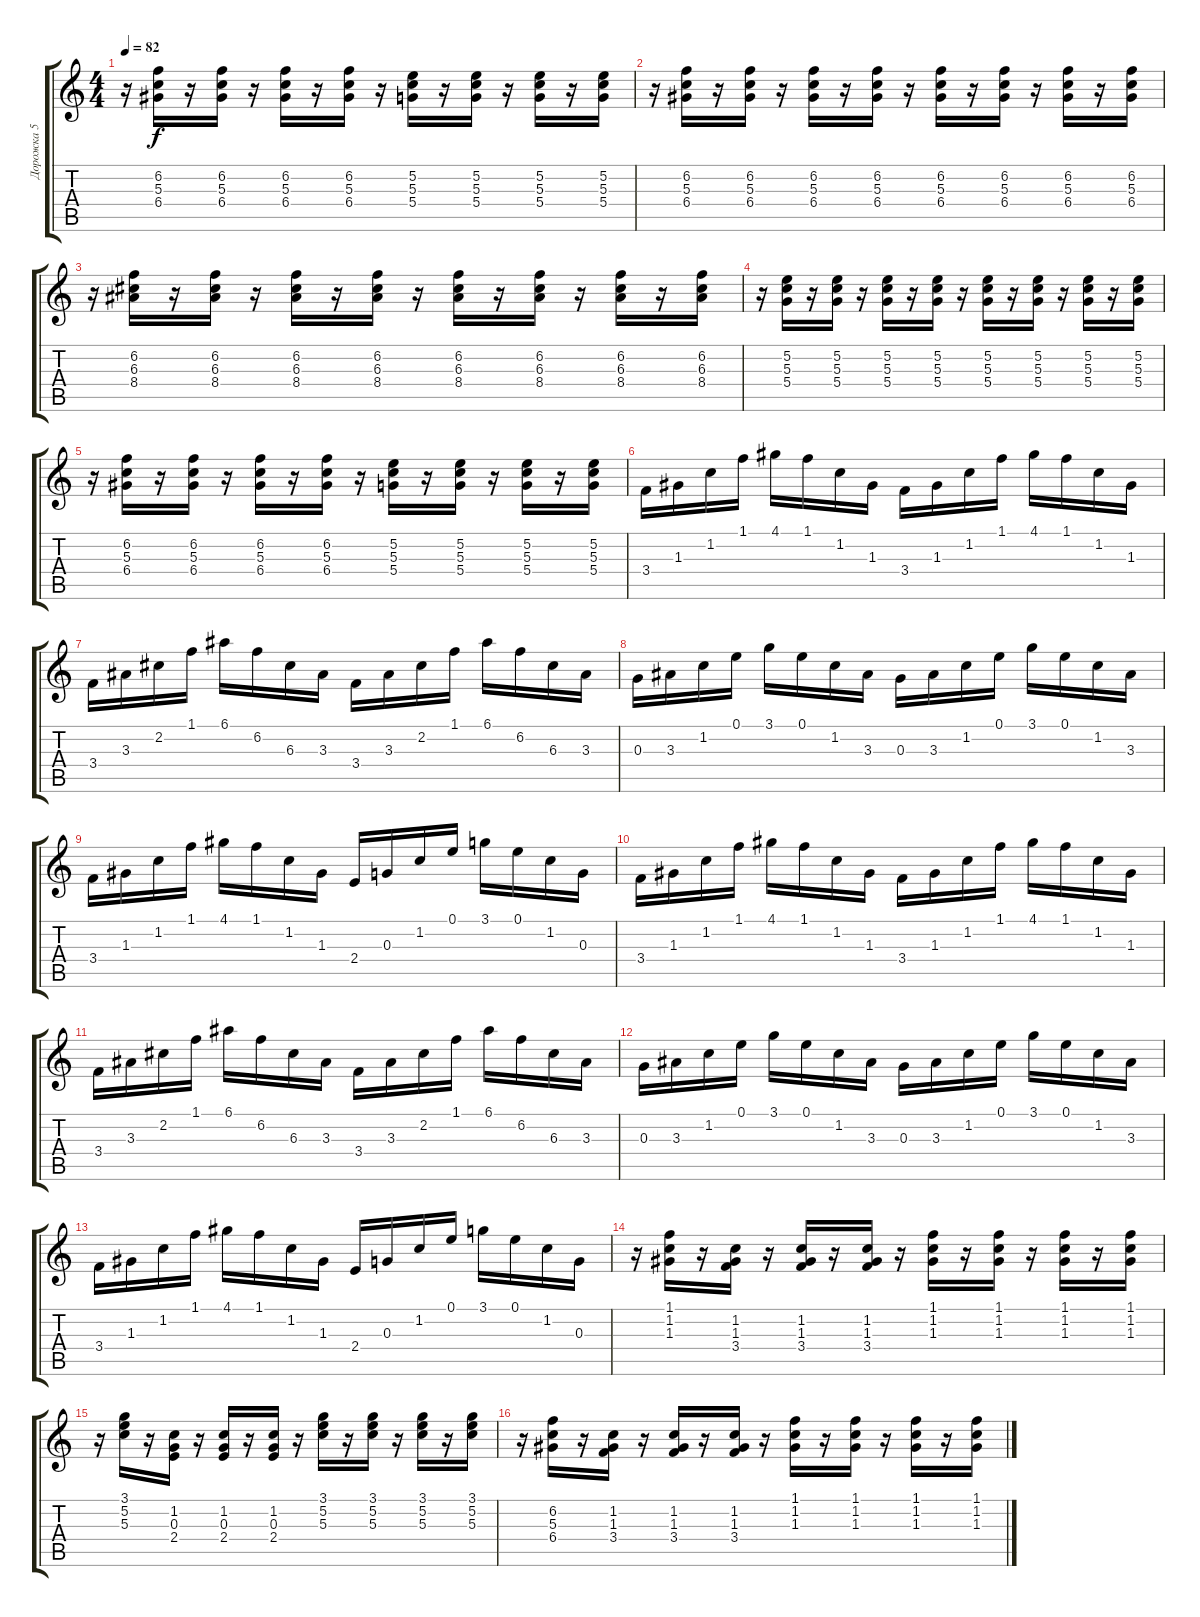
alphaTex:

\track ("Дорожка 5" "Дорожка 5") {instrument acousticguitarsteel}
\staff {score tabs}
\tuning (E4 B3 G3 D3 A2 E2) {hide}
\ts (4 4)
\tempo 82
\clef g2
\ks c
r.16{dy f} (6.2 5.3 6.4).16 r.16 (6.2 5.3 6.4).16 r.16 (6.2 5.3 6.4).16 r.16 (6.2 5.3 6.4).16 r.16 (5.2 5.3 5.4).16 r.16 (5.2 5.3 5.4).16 r.16 (5.2 5.3 5.4).16 r.16 (5.2 5.3 5.4).16 |
r.16 (6.2 5.3 6.4).16 r.16 (6.2 5.3 6.4).16 r.16 (6.2 5.3 6.4).16 r.16 (6.2 5.3 6.4).16 r.16 (6.2 5.3 6.4).16 r.16 (6.2 5.3 6.4).16 r.16 (6.2 5.3 6.4).16 r.16 (6.2 5.3 6.4).16 |
r.16 (6.2 6.3 8.4).16 r.16 (6.2 6.3 8.4).16 r.16 (6.2 6.3 8.4).16 r.16 (6.2 6.3 8.4).16 r.16 (6.2 6.3 8.4).16 r.16 (6.2 6.3 8.4).16 r.16 (6.2 6.3 8.4).16 r.16 (6.2 6.3 8.4).16 |
r.16 (5.2 5.3 5.4).16 r.16 (5.2 5.3 5.4).16 r.16 (5.2 5.3 5.4).16 r.16 (5.2 5.3 5.4).16 r.16 (5.2 5.3 5.4).16 r.16 (5.2 5.3 5.4).16 r.16 (5.2 5.3 5.4).16 r.16 (5.2 5.3 5.4).16 |
r.16 (6.2 5.3 6.4).16 r.16 (6.2 5.3 6.4).16 r.16 (6.2 5.3 6.4).16 r.16 (6.2 5.3 6.4).16 r.16 (5.2 5.3 5.4).16 r.16 (5.2 5.3 5.4).16 r.16 (5.2 5.3 5.4).16 r.16 (5.2 5.3 5.4).16 |
3.4.16 1.3.16 1.2.16 1.1.16 4.1.16 1.1.16 1.2.16 1.3.16 3.4.16 1.3.16 1.2.16 1.1.16 4.1.16 1.1.16 1.2.16 1.3.16 |
3.4.16 3.3.16 2.2.16 1.1.16 6.1.16 6.2.16 6.3.16 3.3.16 3.4.16 3.3.16 2.2.16 1.1.16 6.1.16 6.2.16 6.3.16 3.3.16 |
0.3.16 3.3.16 1.2.16 0.1.16 3.1.16 0.1.16 1.2.16 3.3.16 0.3.16 3.3.16 1.2.16 0.1.16 3.1.16 0.1.16 1.2.16 3.3.16 |
3.4.16 1.3.16 1.2.16 1.1.16 4.1.16 1.1.16 1.2.16 1.3.16 2.4.16 0.3.16 1.2.16 0.1.16 3.1.16 0.1.16 1.2.16 0.3.16 |
3.4.16 1.3.16 1.2.16 1.1.16 4.1.16 1.1.16 1.2.16 1.3.16 3.4.16 1.3.16 1.2.16 1.1.16 4.1.16 1.1.16 1.2.16 1.3.16 |
3.4.16 3.3.16 2.2.16 1.1.16 6.1.16 6.2.16 6.3.16 3.3.16 3.4.16 3.3.16 2.2.16 1.1.16 6.1.16 6.2.16 6.3.16 3.3.16 |
0.3.16 3.3.16 1.2.16 0.1.16 3.1.16 0.1.16 1.2.16 3.3.16 0.3.16 3.3.16 1.2.16 0.1.16 3.1.16 0.1.16 1.2.16 3.3.16 |
3.4.16 1.3.16 1.2.16 1.1.16 4.1.16 1.1.16 1.2.16 1.3.16 2.4.16 0.3.16 1.2.16 0.1.16 3.1.16 0.1.16 1.2.16 0.3.16 |
r.16 (1.1 1.2 1.3).16 r.16 (1.2 1.3 3.4).16 r.16 (1.2 1.3 3.4).16 r.16 (1.2 1.3 3.4).16 r.16 (1.1 1.2 1.3).16 r.16 (1.1 1.2 1.3).16 r.16 (1.1 1.2 1.3).16 r.16 (1.1 1.2 1.3).16 |
r.16 (3.1 5.2 5.3).16 r.16 (1.2 0.3 2.4).16 r.16 (1.2 0.3 2.4).16 r.16 (1.2 0.3 2.4).16 r.16 (3.1 5.2 5.3).16 r.16 (3.1 5.2 5.3).16 r.16 (3.1 5.2 5.3).16 r.16 (3.1 5.2 5.3).16 |
r.16 (6.2 5.3 6.4).16 r.16 (1.2 1.3 3.4).16 r.16 (1.2 1.3 3.4).16 r.16 (1.2 1.3 3.4).16 r.16 (1.1 1.2 1.3).16 r.16 (1.1 1.2 1.3).16 r.16 (1.1 1.2 1.3).16 r.16 (1.1 1.2 1.3).16
